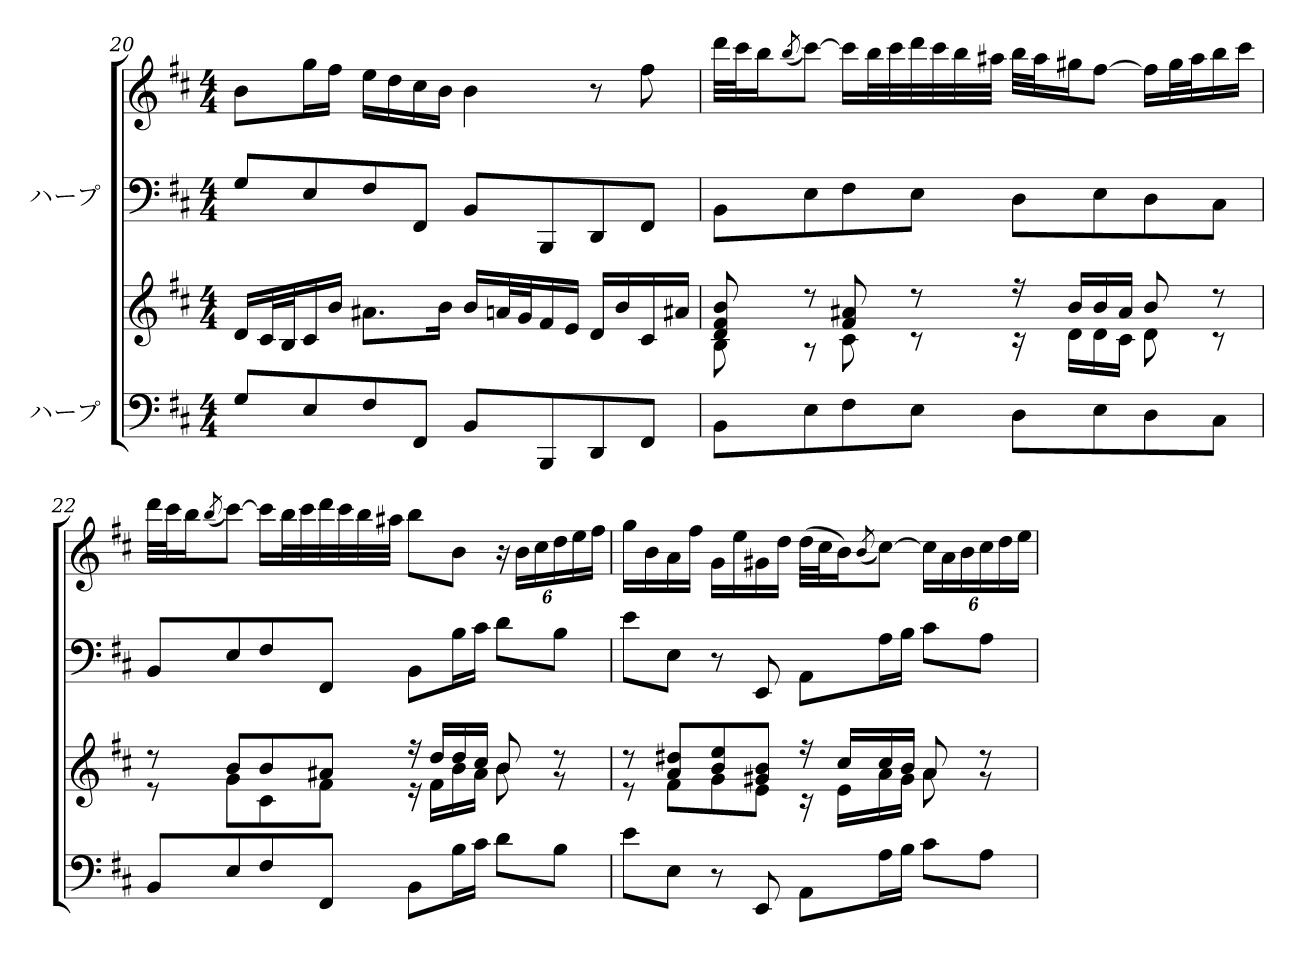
**kern	**kern	**kern	**kern
*part2	*part2	*part1	*part1
*staff4	*staff3	*staff2	*staff1
*I"ハープ	*	*I"ハープ	*
*clefF4	*clefG2	*clefF4	*clefG2
*k[f#c#]	*k[f#c#]	*k[f#c#]	*k[f#c#]
*M4/4	*M4/4	*M4/4	*M4/4
=20	=20	=20	=20
8G/L	16d/LL	8G/L	8b\L
.	32c#/L	.	.
.	32B/J	.	.
8E/	16c#/	8E/	16gg\L
.	16b/JJ	.	16ff#\JJ
8F#/	8.a#X\L	8F#/	16ee\LL
.	.	.	16dd\
8FF#/J	.	8FF#/J	16cc#\
.	16b\Jk	.	16b\JJ
8BB/L	16b/LL	8BB/L	4b\
.	32an/L	.	.
.	32g/J	.	.
8BBB/	16f#/	8BBB/	.
.	16e/JJ	.	.
8DD/	16d/LL	8DD/	8r
.	16b/	.	.
8FF#/J	16c#/	8FF#/J	8ff#\
.	16a#X/JJ	.	.
!!LO:LB:g=z
=21	=21	=21	=21
*	*^	*	*
8BB\L	8d/ 8f#/ 8b/	8B\	8BB\L	32ddd\LLL
.	.	.	.	32ccc#\J
.	.	.	.	16bb\J
.	.	.	.	(<8qbb/
8E\	8r	8r	8E\	[8ccc#\J)
8F#\	8f#/ 8a#X/	8c#\	8F#\	16ccc#\LL]
.	.	.	.	32bb\L
.	.	.	.	32ccc#\
8E\J	8r	8r	8E\J	32ddd\
.	.	.	.	32ccc#\
.	.	.	.	32bb\
.	.	.	.	32aa#X\JJJ
8D\L	16r	16r	8D\L	32bb\LLL
.	.	.	.	32aa#\J
.	16b/LL	16d\LL	.	16gg#X\J
8E\	16b/	16d\	8E\	[8ff#\J
.	16a#/JJ	16c#\JJ	.	.
8D\	8b/	8d\	8D\	16ff#\LL]
.	.	.	.	32gg#\L
.	.	.	.	32aa#\J
8C#\J	8r	8r	8C#\J	16bb\
.	.	.	.	16ccc#\JJ
!!LO:LB:g=z
=22	=22	=22	=22	=22
8BB/L	8r	8r	8BB/L	32ddd\LLL
.	.	.	.	32ccc#\J
.	.	.	.	16bb\J
.	.	.	.	(<8qbb/
8E/	8b/L	8g\L	8E/	[8ccc#\J)
8F#/	8b/	8c#\	8F#/	16ccc#\LL]
.	.	.	.	32bb\L
.	.	.	.	32ccc#\
8FF#/J	8a#X/J	8f#\J	8FF#/J	32ddd\
.	.	.	.	32ccc#\
.	.	.	.	32bb\
.	.	.	.	32aa#X\JJJ
8BB\L	16r	16r	8BB\L	8bb\L
.	16dd/LL	16f#\LL	.	.
16B\L	16dd/	16b\	16B\L	8b\J
16c#\JJ	16cc#/JJ	16a#\JJ	16c#\JJ	.
*	*	*	*	*Xbrackettup
8d\L	8b/	8b\	8d\L	24r
.	.	.	.	24b\LL
.	.	.	.	24cc#\
8B\J	8r	8r	8B\J	24dd\
.	.	.	.	24ee\
.	.	.	.	24ff#\JJ
!!LO:PB:g=z
=23	=23	=23	=23	=23
8e\L	8r	8r	8e\L	16gg\LL
.	.	.	.	16b\
8E\J	8a/ 8dd#X/L	8f#\L	8E\J	16a\
.	.	.	.	16ff#\JJ
8r	8b/ 8ee/	8g\	8r	16g\LL
.	.	.	.	16ee\
8EE/	8g#X/ 8b/J	8e\J	8EE/	16g#X\
.	.	.	.	16dd\JJ
8AA\L	16r	16r	8AA\L	(>32dd\LLL
.	.	.	.	32cc#\J
.	16cc#/LL	16e\LL	.	16b\J)
.	.	.	.	(<8qb/
16A\L	16cc#/	16a\	16A\L	[8cc#\J)
16B\JJ	16b/JJ	16g#\JJ	16B\JJ	.
8c#\L	8a/	8a\	8c#\L	24cc#\LL]
.	.	.	.	24a\
.	.	.	.	24b\
8A\J	8r	8r	8A\J	24cc#\
.	.	.	.	24dd\
.	.	.	.	24ee\JJ
*	*v	*v	*	*
=	=	=	=
*-	*-	*-	*-
